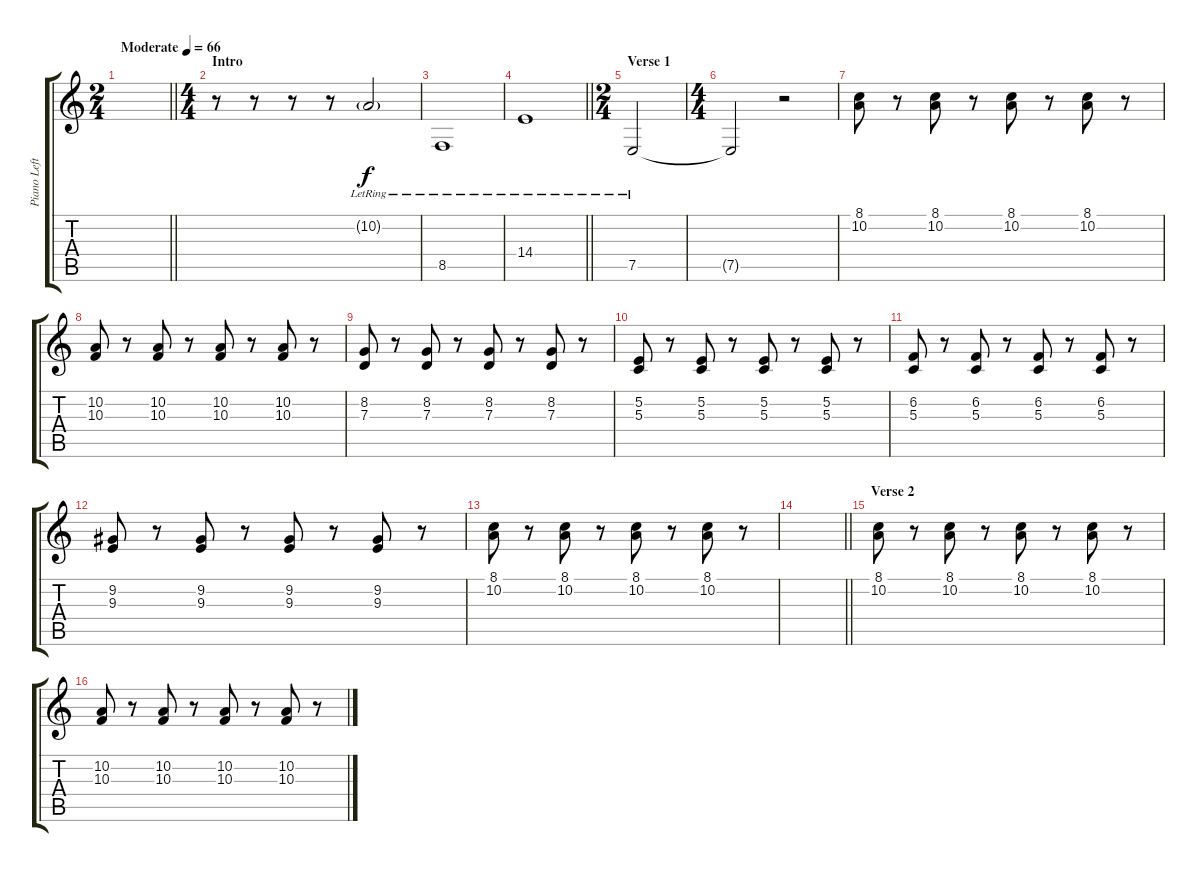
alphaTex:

\track ("Piano Left Hand" "Piano Left") {instrument acousticgrandpiano}
\staff {score tabs}
\tuning (E4 B3 G3 D3 A2 E2) {hide}
\ts (2 4)
\tempo (66 "Moderate")
\clef g2
\barLineRight lightlight
\ks c
|
\ts (4 4)
\section ("" "Intro")
r.8 r.8 r.8 r.8 10.2{g lr}.2 |
8.5{lr}.1{dy f} |
\barLineRight lightlight
14.4{lr}.1 |
\ts (2 4)
\section ("" "Verse 1")
7.5{lr}.2 |
\ts (4 4)
7.5{t}.2 r.2 |
(8.1 10.2).8 r.8 (8.1 10.2).8 r.8 (8.1 10.2).8 r.8 (8.1 10.2).8 r.8 |
(10.2 10.3).8 r.8 (10.2 10.3).8 r.8 (10.2 10.3).8 r.8 (10.2 10.3).8 r.8 |
(8.2 7.3).8 r.8 (8.2 7.3).8 r.8 (8.2 7.3).8 r.8 (8.2 7.3).8 r.8 |
(5.2 5.3).8 r.8 (5.2 5.3).8 r.8 (5.2 5.3).8 r.8 (5.2 5.3).8 r.8 |
(6.2 5.3).8 r.8 (6.2 5.3).8 r.8 (6.2 5.3).8 r.8 (6.2 5.3).8 r.8 |
(9.2 9.3).8 r.8 (9.2 9.3).8 r.8 (9.2 9.3).8 r.8 (9.2 9.3).8 r.8 |
(8.1 10.2).8 r.8 (8.1 10.2).8 r.8 (8.1 10.2).8 r.8 (8.1 10.2).8 r.8 |
\barLineRight lightlight
|
\section ("" "Verse 2")
(8.1 10.2).8 r.8 (8.1 10.2).8 r.8 (8.1 10.2).8 r.8 (8.1 10.2).8 r.8 |
(10.2 10.3).8 r.8 (10.2 10.3).8 r.8 (10.2 10.3).8 r.8 (10.2 10.3).8 r.8
